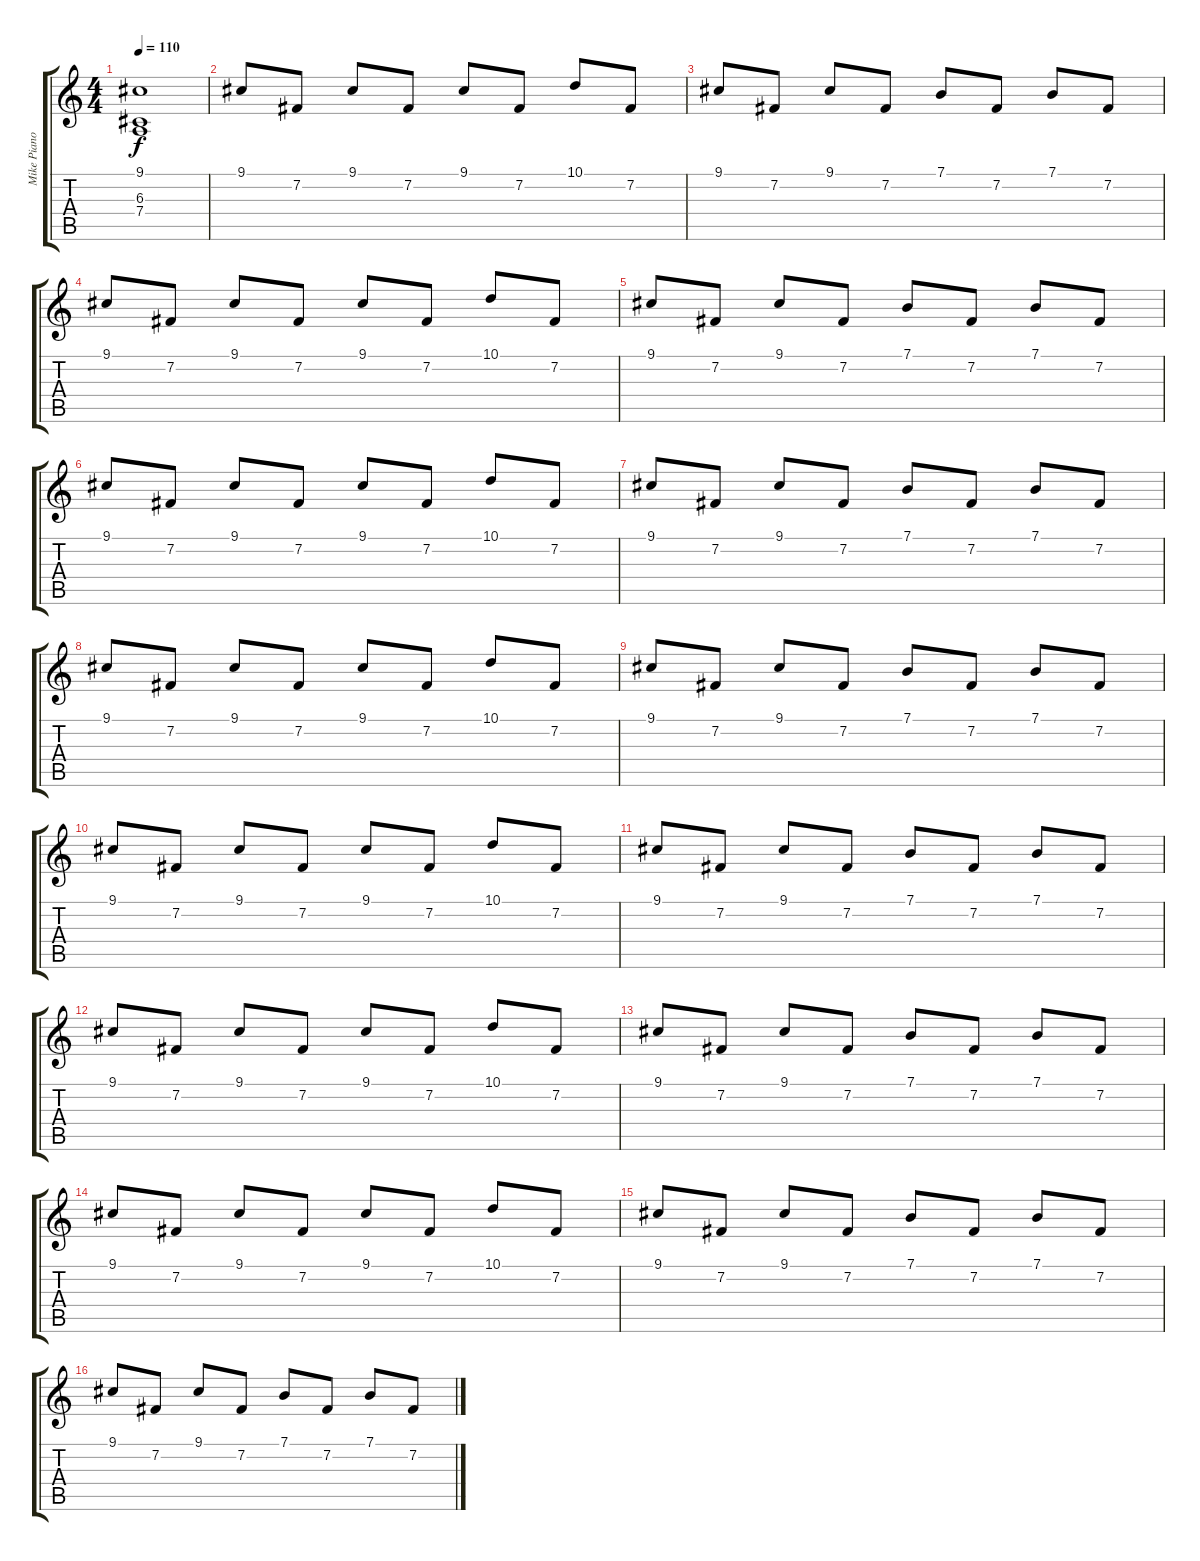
\track ("Mike Piano" "Mike Piano") {instrument acousticgrandpiano}
\staff {score tabs}
\tuning (E4 B3 G3 D3 A2 E2) {hide}
\ts (4 4)
\tempo 110
\clef g2
\ks c
(9.1 6.3 7.4).1{dy f} |
9.1.8 7.2.8 9.1.8 7.2.8 9.1.8 7.2.8 10.1.8 7.2.8 |
9.1.8 7.2.8 9.1.8 7.2.8 7.1.8 7.2.8 7.1.8 7.2.8 |
9.1.8 7.2.8 9.1.8 7.2.8 9.1.8 7.2.8 10.1.8 7.2.8 |
9.1.8 7.2.8 9.1.8 7.2.8 7.1.8 7.2.8 7.1.8 7.2.8 |
9.1.8 7.2.8 9.1.8 7.2.8 9.1.8 7.2.8 10.1.8 7.2.8 |
9.1.8 7.2.8 9.1.8 7.2.8 7.1.8 7.2.8 7.1.8 7.2.8 |
9.1.8 7.2.8 9.1.8 7.2.8 9.1.8 7.2.8 10.1.8 7.2.8 |
9.1.8 7.2.8 9.1.8 7.2.8 7.1.8 7.2.8 7.1.8 7.2.8 |
9.1.8 7.2.8 9.1.8 7.2.8 9.1.8 7.2.8 10.1.8 7.2.8 |
9.1.8 7.2.8 9.1.8 7.2.8 7.1.8 7.2.8 7.1.8 7.2.8 |
9.1.8 7.2.8 9.1.8 7.2.8 9.1.8 7.2.8 10.1.8 7.2.8 |
9.1.8 7.2.8 9.1.8 7.2.8 7.1.8 7.2.8 7.1.8 7.2.8 |
9.1.8 7.2.8 9.1.8 7.2.8 9.1.8 7.2.8 10.1.8 7.2.8 |
9.1.8 7.2.8 9.1.8 7.2.8 7.1.8 7.2.8 7.1.8 7.2.8 |
9.1.8 7.2.8 9.1.8 7.2.8 7.1.8 7.2.8 7.1.8 7.2.8
